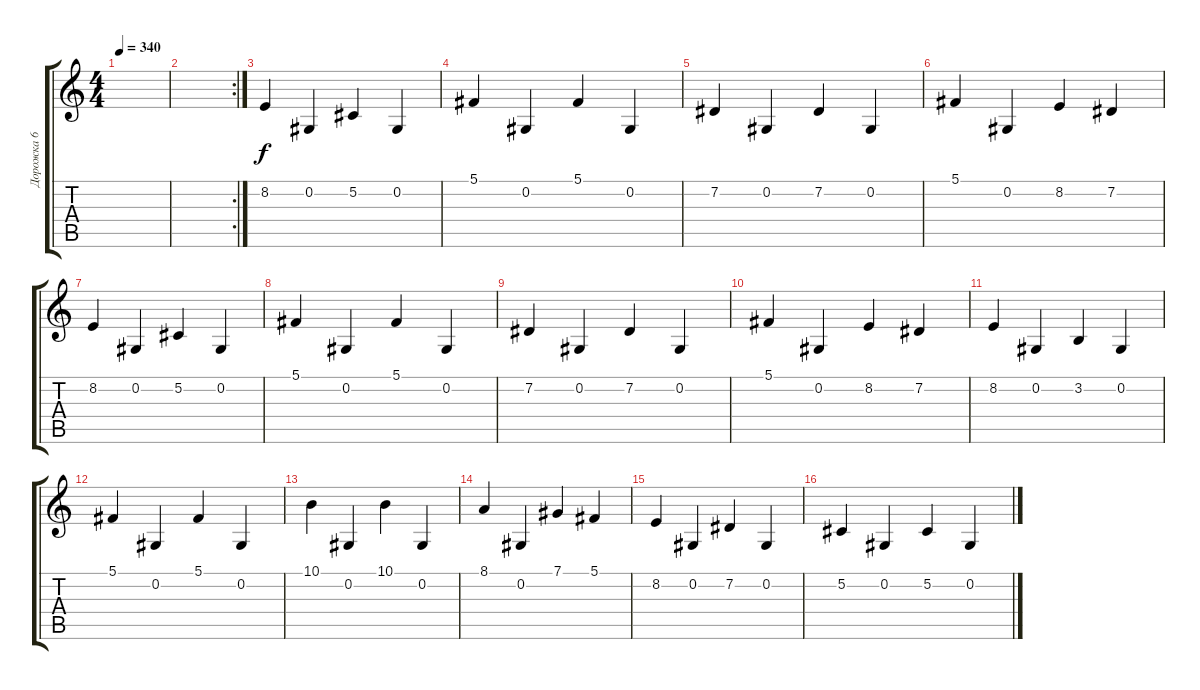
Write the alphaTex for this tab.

\track ("Дорожка 6" "Дорожка 6") {instrument acousticgrandpiano}
\staff {score tabs}
\tuning (Db4 Ab3 E3 B2 Gb2 Db2) {hide}
\ts (4 4)
\tempo 340
\clef g2
\ks c
|
\rc 2
|
8.2.4 0.2.4 5.2.4 0.2.4 |
5.1.4 0.2.4 5.1.4 0.2.4 |
7.2.4 0.2.4 7.2.4 0.2.4 |
5.1.4 0.2.4 8.2.4 7.2.4 |
8.2.4 0.2.4 5.2.4 0.2.4 |
5.1.4 0.2.4 5.1.4 0.2.4 |
7.2.4 0.2.4 7.2.4 0.2.4 |
5.1.4 0.2.4 8.2.4 7.2.4 |
8.2.4 0.2.4 3.2.4 0.2.4 |
5.1.4 0.2.4 5.1.4 0.2.4 |
10.1.4 0.2.4 10.1.4 0.2.4 |
8.1.4 0.2.4 7.1.4 5.1.4 |
8.2.4 0.2.4 7.2.4 0.2.4 |
5.2.4 0.2.4 5.2.4 0.2.4
